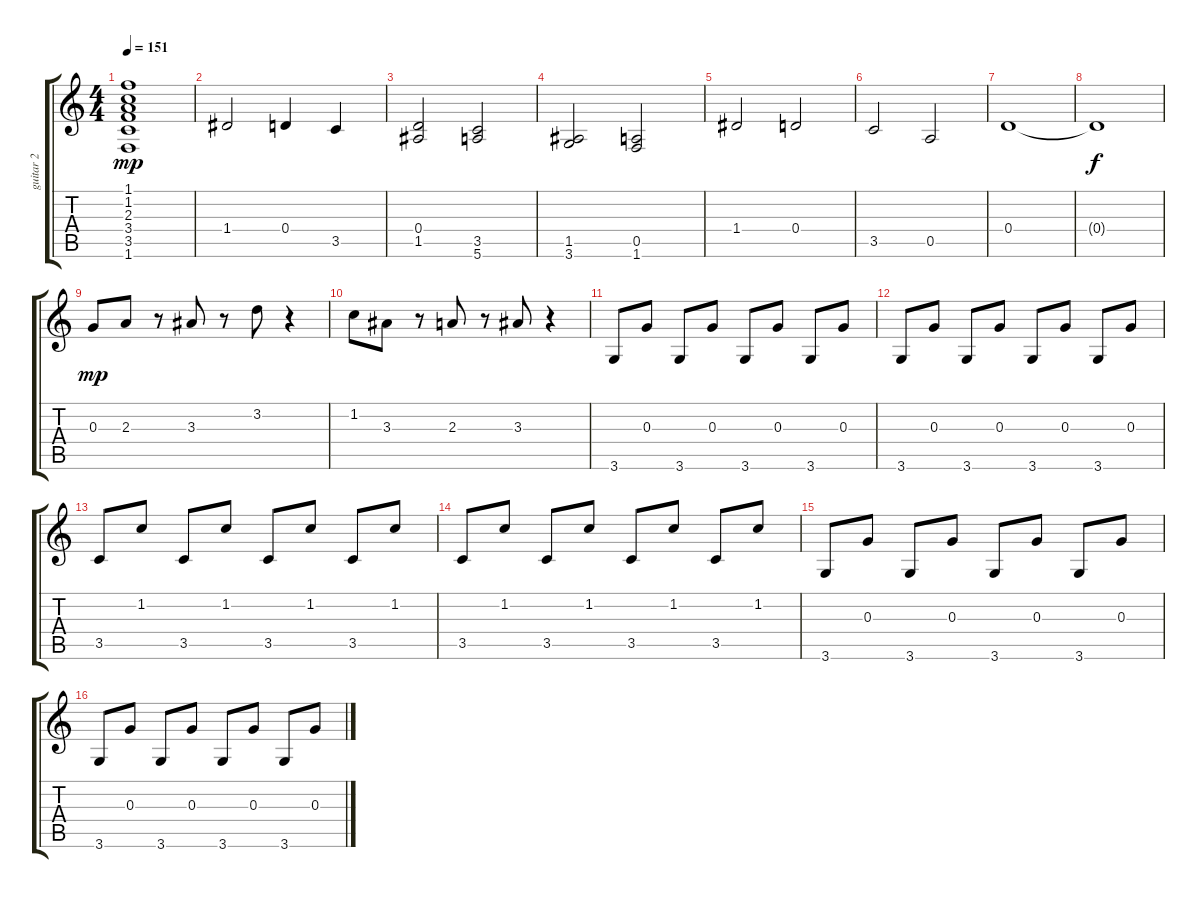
\track ("guitar 2" "guitar 2") {instrument electricguitarmuted}
\staff {score tabs}
\tuning (E4 B3 G3 D3 A2 E2) {hide}
\ts (4 4)
\tempo 151
\clef g2
\ks c
(1.1 1.2 2.3 3.4 3.5 1.6).1{dy mp} |
1.4.2 0.4.4 3.5.4 |
(0.4 1.5).2 (3.5 5.6).2 |
(1.5 3.6).2 (0.5 1.6).2 |
1.4.2 0.4.2 |
3.5.2 0.5.2 |
0.4.1 |
0.4{t}.1{dy f} |
0.3.8{dy mp instrument electricguitarmuted} 2.3.8 r.8 3.3.8 r.8 3.2.8 r.4 |
1.2.8 3.3.8 r.8 2.3.8 r.8 3.3.8 r.4 |
3.6.8 0.3.8 3.6.8 0.3.8 3.6.8 0.3.8 3.6.8 0.3.8 |
3.6.8 0.3.8 3.6.8 0.3.8 3.6.8 0.3.8 3.6.8 0.3.8 |
3.5.8 1.2.8 3.5.8 1.2.8 3.5.8 1.2.8 3.5.8 1.2.8 |
3.5.8 1.2.8 3.5.8 1.2.8 3.5.8 1.2.8 3.5.8 1.2.8 |
3.6.8 0.3.8 3.6.8 0.3.8 3.6.8 0.3.8 3.6.8 0.3.8 |
3.6.8 0.3.8 3.6.8 0.3.8 3.6.8 0.3.8 3.6.8 0.3.8
